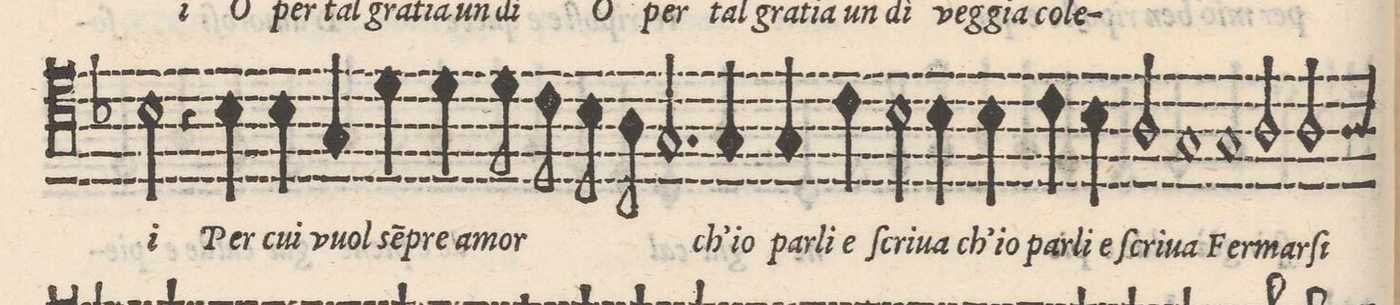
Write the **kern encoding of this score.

**kern	**text
*I"TENORE 	*
*clefC4	*
*k[b-]	*
*met(C|)	*
*M2/1	*
2B-\	-i
4r	.
4B-\	Per
=41-	=41-
4B-\	cui
4G/	vuol
4d\	se(m)-
4d\	-pre_a-
8d\	-mor
8c\	.
8B-\	.
8A\	.
2.G/	.
=42-	=42-
4G/	ch'io
4G/	par-
4c\	-li_e
2B-\	ſcri-
4B-\	-ua
4B-\	ch'io
=43-	=43-
4c\	par-
4B-\	-li_e
2A\	ſcri-
1G	-ua
=44-	=44-
1G	Fer-
2A/	-mar-
2A/	-ſi
*custos:A	*
=45-	=45-
*-	*-
